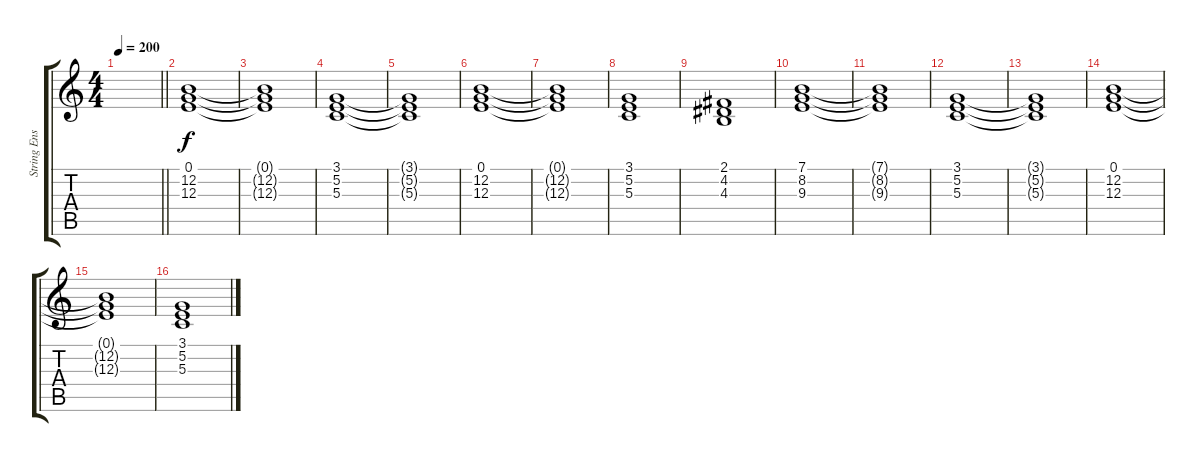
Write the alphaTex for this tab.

\track ("String Ensemble I" "String Ens") {instrument stringensemble1}
\staff {score tabs}
\tuning (E4 B3 G3 D3 A2 E2) {hide}
\ts (4 4)
\tempo 200
\clef g2
\barLineRight lightlight
\ks c
|
(0.1 12.2 12.3).1 |
(0.1{t} 12.2{t} 12.3{t}).1 |
(3.1 5.2 5.3).1 |
(3.1{t} 5.2{t} 5.3{t}).1 |
(0.1 12.2 12.3).1 |
(0.1{t} 12.2{t} 12.3{t}).1 |
(3.1 5.2 5.3).1 |
(2.1 4.2 4.3).1 |
(7.1 8.2 9.3).1 |
(7.1{t} 8.2{t} 9.3{t}).1 |
(3.1 5.2 5.3).1 |
(3.1{t} 5.2{t} 5.3{t}).1 |
(0.1 12.2 12.3).1 |
(0.1{t} 12.2{t} 12.3{t}).1 |
(3.1 5.2 5.3).1
